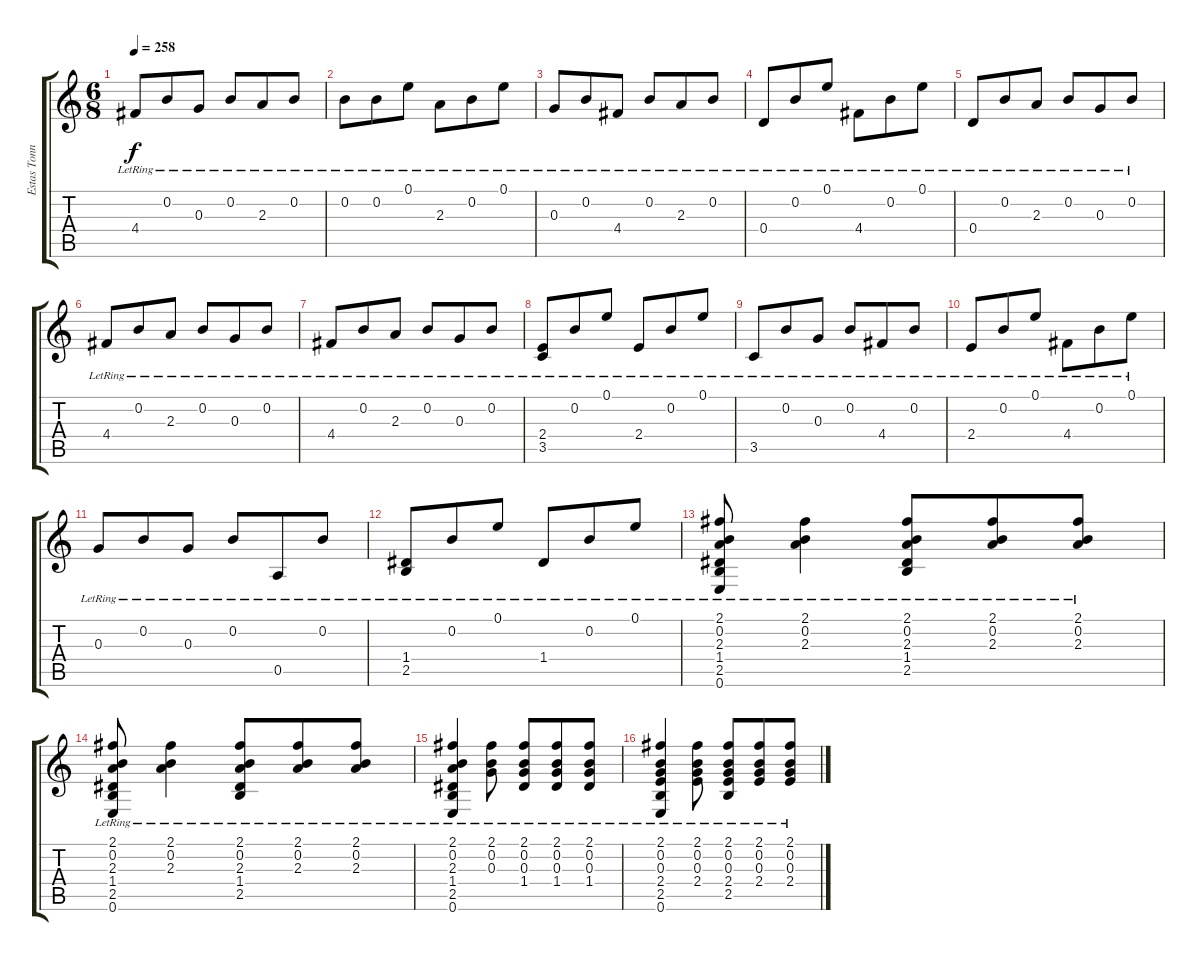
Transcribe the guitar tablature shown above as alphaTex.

\track ("Estas Tonne" "Estas Tonn") {instrument acousticguitarnylon}
\staff {score tabs}
\tuning (E4 B3 G3 D3 A2 E2) {hide}
\ts (6 8)
\tempo 258
\clef g2
\ks c
4.4{lr}.8{dy f} 0.2{lr}.8 0.3{lr}.8 0.2{lr}.8 2.3{lr}.8 0.2{lr}.8 |
0.2{lr}.8 0.2{lr}.8 0.1{lr}.8 2.3{lr}.8 0.2{lr}.8 0.1{lr}.8 |
0.3{lr}.8 0.2{lr}.8 4.4{lr}.8 0.2{lr}.8 2.3{lr}.8 0.2{lr}.8 |
0.4{lr}.8 0.2{lr}.8 0.1{lr}.8 4.4{lr}.8 0.2{lr}.8 0.1{lr}.8 |
0.4{lr}.8 0.2{lr}.8 2.3{lr}.8 0.2{lr}.8 0.3{lr}.8 0.2{lr}.8 |
4.4{lr}.8 0.2{lr}.8 2.3{lr}.8 0.2{lr}.8 0.3{lr}.8 0.2{lr}.8 |
4.4{lr}.8 0.2{lr}.8 2.3{lr}.8 0.2{lr}.8 0.3{lr}.8 0.2{lr}.8 |
(2.4{lr} 3.5{lr}).8 0.2{lr}.8 0.1{lr}.8 2.4{lr}.8 0.2{lr}.8 0.1{lr}.8 |
3.5{lr}.8 0.2{lr}.8 0.3{lr}.8 0.2{lr}.8 4.4{lr}.8 0.2{lr}.8 |
2.4{lr}.8 0.2{lr}.8 0.1{lr}.8 4.4{lr}.8 0.2{lr}.8 0.1{lr}.8 |
0.3{lr}.8 0.2{lr}.8 0.3{lr}.8 0.2{lr}.8 0.5{lr}.8 0.2{lr}.8 |
(1.4{lr} 2.5{lr}).8 0.2{lr}.8 0.1{lr}.8 1.4{lr}.8 0.2{lr}.8 0.1{lr}.8 |
(2.1{lr} 0.2{lr} 2.3{lr} 1.4{lr} 2.5{lr} 0.6{lr}).8 (2.1{lr} 0.2{lr} 2.3{lr}).4 (2.1{lr} 0.2{lr} 2.3{lr} 1.4{lr} 2.5{lr}).8 (2.1{lr} 0.2{lr} 2.3{lr}).8 (2.1{lr} 0.2{lr} 2.3{lr}).8 |
(2.1{lr} 0.2{lr} 2.3{lr} 1.4{lr} 2.5{lr} 0.6{lr}).8 (2.1{lr} 0.2{lr} 2.3{lr}).4 (2.1{lr} 0.2{lr} 2.3{lr} 1.4{lr} 2.5{lr}).8 (2.1{lr} 0.2{lr} 2.3{lr}).8 (2.1{lr} 0.2{lr} 2.3{lr}).8 |
(2.1{lr} 0.2{lr} 2.3{lr} 1.4{lr} 2.5{lr} 0.6{lr}).4 (2.1{lr} 0.2{lr} 0.3{lr}).8 (2.1{lr} 0.2{lr} 0.3{lr} 1.4{lr}).8 (2.1{lr} 0.2{lr} 0.3{lr} 1.4{lr}).8 (2.1{lr} 0.2{lr} 0.3{lr} 1.4{lr}).8 |
(2.1{lr} 0.2{lr} 0.3{lr} 2.4{lr} 2.5{lr} 0.6{lr}).4 (2.1{lr} 0.2{lr} 0.3{lr} 2.4{lr}).8 (2.1{lr} 0.2{lr} 0.3{lr} 2.4{lr} 2.5{lr}).8 (2.1{lr} 0.2{lr} 0.3{lr} 2.4{lr}).8 (2.1{lr} 0.2{lr} 0.3{lr} 2.4{lr}).8
